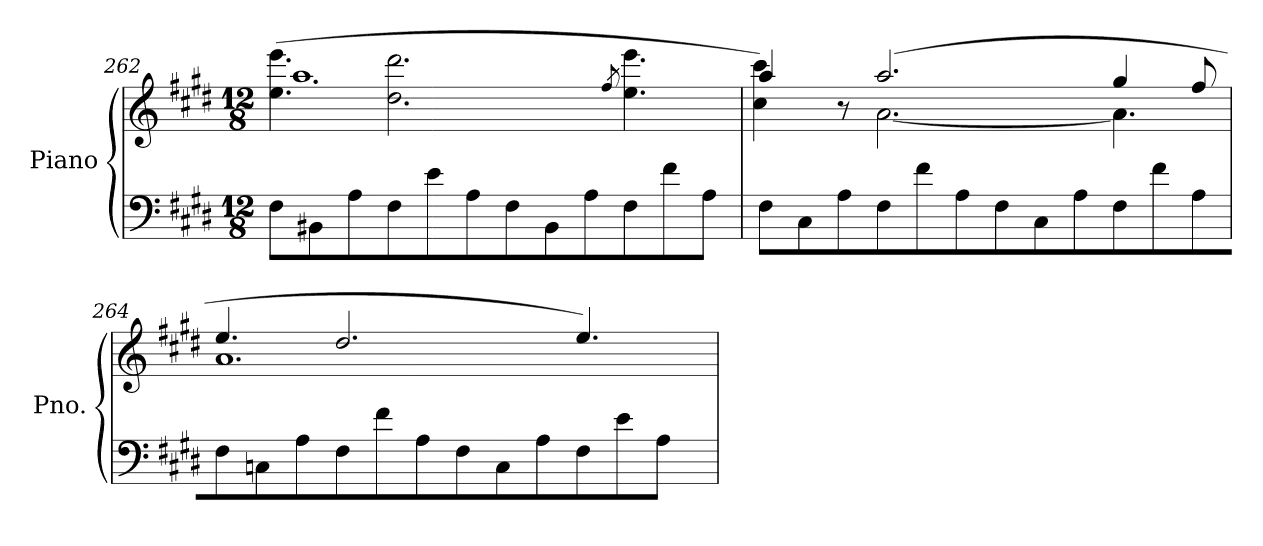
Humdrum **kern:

**kern	**kern
*part1	*part1
*staff2	*staff1
*I"Piano	*
*I'Pno.	*
*clefF4	*clefG2
*k[f#c#g#d#]	*k[f#c#g#d#]
*M12/8	*M12/8
=262	=262
*	*^
8F#\	(>4.ee\ 4.eee\	1.aa
8BB#X\	.	.
8A\	.	.
8F#\	2.dd#\ 2.ddd#\	.
8e\	.	.
8A\	.	.
8F#\	.	.
8BB#\	.	.
8A\	.	.
.	8qff#/	.
8F#\	4.ee\ 4.eee\	.
8f#\	.	.
8A\J	.	.
=263	=263	=263
8F#\L	4aa/	4cc#\ 4ccc#\)
8C#\	.	.
8A\	8r	8ryy
8F#\	(2.aa/	[2.a\
8f#\	.	.
8A\	.	.
8F#\	.	.
8C#\	.	.
8A\	.	.
8F#\	4gg#/	4.a\]
8f#\	.	.
8A\	8ff#/	.
=264	=264	=264
*	*	*^
8F#\	4.ee/	1.a	2.ryy
8Cn\	.	.	.
8A\	.	.	.
8F#\	2.dd#/	.	.
8f#\	.	.	.
8A\	.	.	.
8F#\	.	.	4.ryy
8C\	.	.	.
8A\	.	.	.
8F#\	4.ee/)	.	4rcyy
8e\	.	.	.
*	*	*	*Xtuplet
8A\J	.	.	24rcyy
.	.	.	24g#!LLyy
.	.	.	24ee!JJyy
*	*v	*v	*v
=	=
*-	*-
